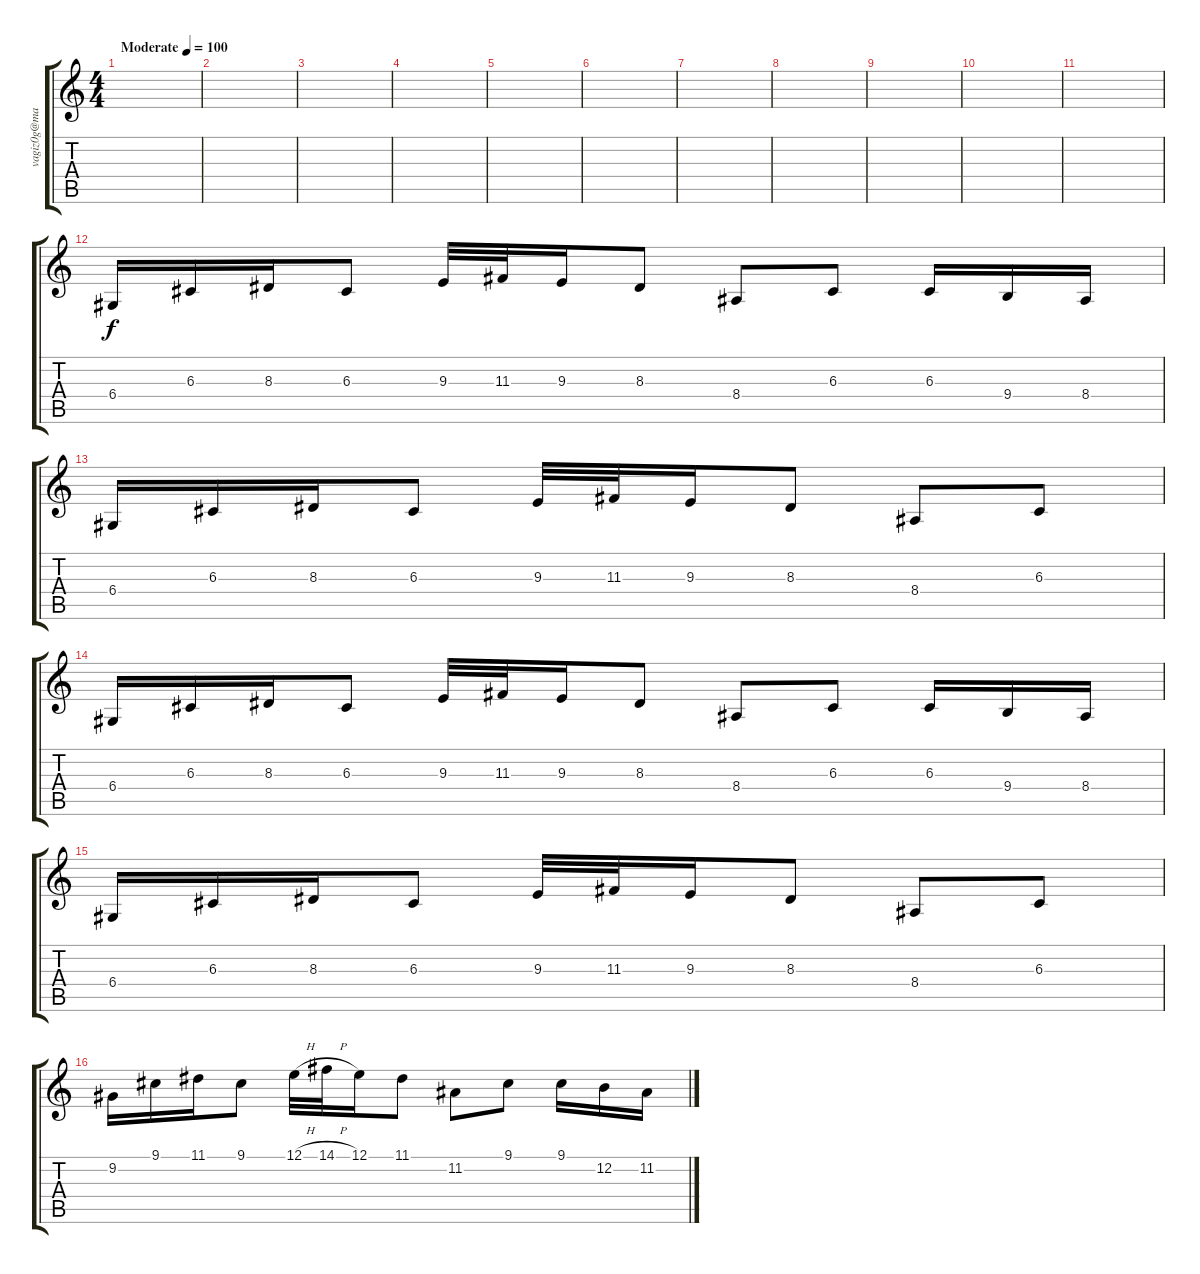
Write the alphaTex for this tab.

\track ("" "vagiz0g@ma") {instrument drawbarorgan}
\staff {score tabs}
\tuning (E4 B3 G3 D3 A2 E2) {hide}
\ts (4 4)
\tempo (100 "Moderate")
\clef g2
\ks c
|
|
|
|
|
|
|
|
|
|
|
6.4.16 6.3.16 8.3.16 6.3.8 9.3.32 11.3.32 9.3.16 8.3.8 8.4.8 6.3.8 6.3.16 9.4.16 8.4.16 |
6.4.16 6.3.16 8.3.16 6.3.8 9.3.32 11.3.32 9.3.16 8.3.8 8.4.8 6.3.8 |
6.4.16 6.3.16 8.3.16 6.3.8 9.3.32 11.3.32 9.3.16 8.3.8 8.4.8 6.3.8 6.3.16 9.4.16 8.4.16 |
6.4.16 6.3.16 8.3.16 6.3.8 9.3.32 11.3.32 9.3.16 8.3.8 8.4.8 6.3.8 |
9.2.16 9.1.16 11.1.16 9.1.8 12.1{h}.32 14.1{h}.32 12.1.16 11.1.8 11.2.8 9.1.8 9.1.16 12.2.16 11.2.16
